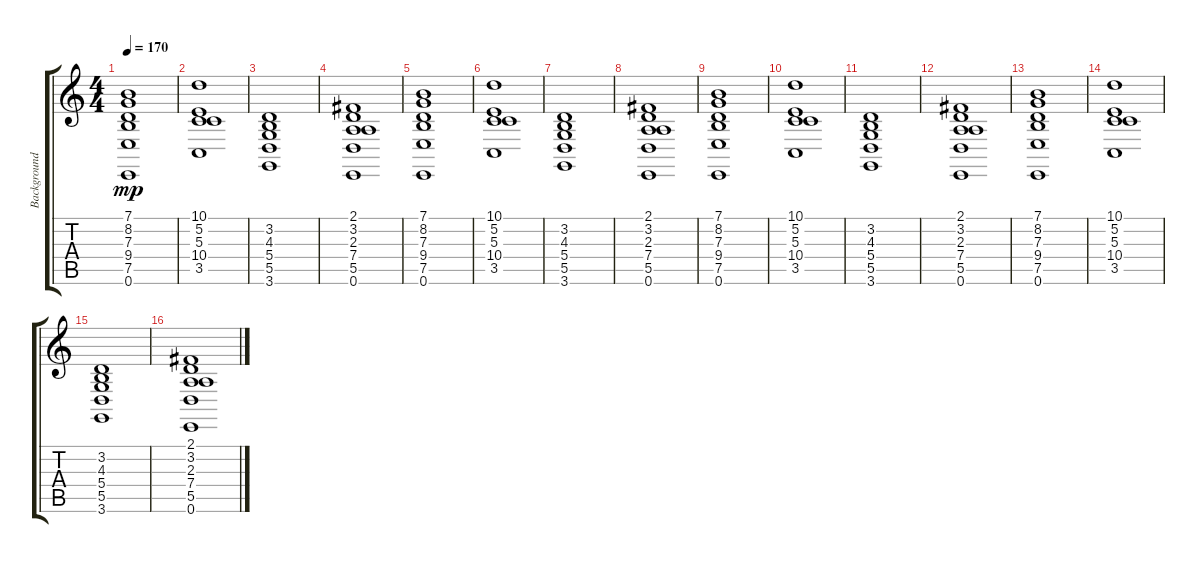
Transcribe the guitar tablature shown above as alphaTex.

\track ("Background Vocals" "Background") {instrument choiraahs}
\staff {score tabs}
\tuning (E4 B3 G3 D3 A2 E2) {hide}
\ts (4 4)
\tempo 170
\clef g2
\ks c
(7.1 8.2 7.3 9.4 7.5 0.6).1{dy mp} |
(10.1 5.2 5.3 10.4 3.5).1 |
(3.2 4.3 5.4 5.5 3.6).1 |
(2.1 3.2 2.3 7.4 5.5 0.6).1 |
(7.1 8.2 7.3 9.4 7.5 0.6).1 |
(10.1 5.2 5.3 10.4 3.5).1 |
(3.2 4.3 5.4 5.5 3.6).1 |
(2.1 3.2 2.3 7.4 5.5 0.6).1 |
(7.1 8.2 7.3 9.4 7.5 0.6).1 |
(10.1 5.2 5.3 10.4 3.5).1 |
(3.2 4.3 5.4 5.5 3.6).1 |
(2.1 3.2 2.3 7.4 5.5 0.6).1 |
(7.1 8.2 7.3 9.4 7.5 0.6).1 |
(10.1 5.2 5.3 10.4 3.5).1 |
(3.2 4.3 5.4 5.5 3.6).1 |
(2.1 3.2 2.3 7.4 5.5 0.6).1
